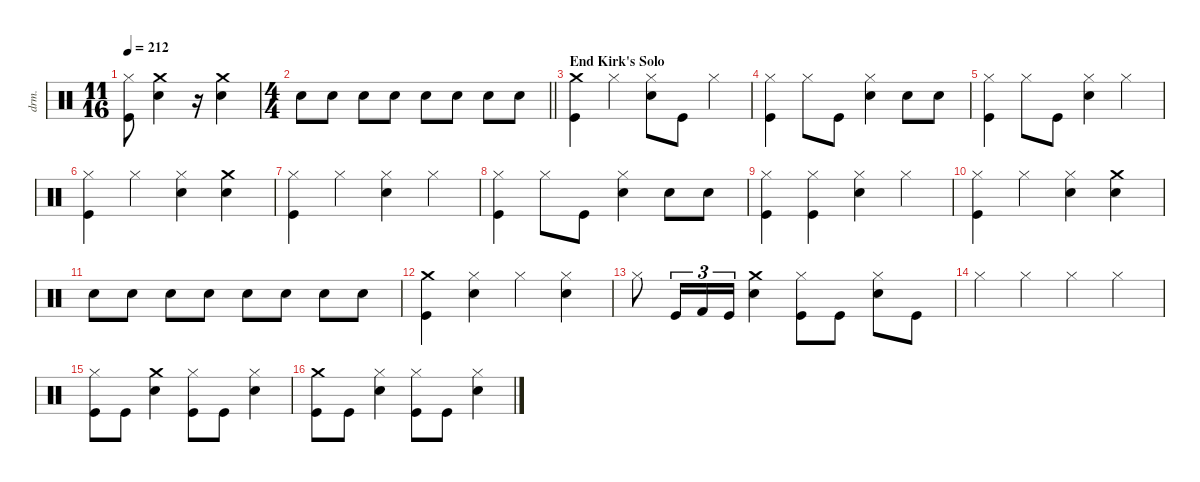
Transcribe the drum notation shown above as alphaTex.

\defaultSystemsLayout 4
\hideDynamics
\bracketExtendMode nobrackets
\track ("Lars Ulrich" "drm.") {instrument percussion}
\staff {score}
\articulation defaults
\ts (11 16)
\beaming (8 3 2)
\tempo 212
\clef neutral
\ks c
("Hi-Hat (closed)" "Kick (hit)").8{dy fff} ("Snare (hit) 2" "Crash medium (hit)").4 r.16 ("Snare (hit) 2" "Crash medium (hit)").4 |
\ts (4 4)
\beaming (8 2 2 2 2)
\barLineRight lightlight "Snare (hit) 2".8 "Snare (hit) 2".8 "Snare (hit) 2".8 "Snare (hit) 2".8 "Snare (hit) 2".8 "Snare (hit) 2".8 "Snare (hit) 2".8 "Snare (hit) 2".8
|
\section ("" "End Kirk's Solo")
("Kick (hit)" "Crash medium (hit)").4 "Hi-Hat (closed)".4 ("Snare (hit) 2" "Hi-Hat (closed)").8 "Kick (hit)".8 "Hi-Hat (closed)".4 |
("Kick (hit)" "Hi-Hat (closed)").4 "Hi-Hat (closed)".8 "Kick (hit)".8 ("Hi-Hat (closed)" "Snare (hit) 2").4 "Snare (hit) 2".8 "Snare (hit) 2".8 |
("Hi-Hat (closed)" "Kick (hit)").4 "Hi-Hat (closed)".8 "Kick (hit)".8 ("Snare (hit) 2" "Hi-Hat (closed)").4 "Hi-Hat (closed)".4 |
("Kick (hit)" "Hi-Hat (closed)").4 "Hi-Hat (closed)".4 ("Hi-Hat (closed)" "Snare (hit) 2").4 ("Snare (hit) 2" "Crash medium (hit)").4 |
("Kick (hit)" "Hi-Hat (closed)").4 "Hi-Hat (closed)".4 ("Snare (hit) 2" "Hi-Hat (closed)").4 "Hi-Hat (closed)".4 |
("Kick (hit)" "Hi-Hat (closed)").4 "Hi-Hat (closed)".8 "Kick (hit)".8 ("Snare (hit) 2" "Hi-Hat (closed)").4 "Snare (hit) 2".8 "Snare (hit) 2".8 |
("Kick (hit)" "Hi-Hat (closed)").4 ("Kick (hit)" "Hi-Hat (closed)").4 ("Snare (hit) 2" "Hi-Hat (closed)").4 "Hi-Hat (closed)".4 |
("Kick (hit)" "Hi-Hat (closed)").4 "Hi-Hat (closed)".4 ("Snare (hit) 2" "Hi-Hat (closed)").4 ("Snare (hit) 2" "Crash medium (hit)").4 |
"Snare (hit) 2".8 "Snare (hit) 2".8 "Snare (hit) 2".8 "Snare (hit) 2".8 "Snare (hit) 2".8 "Snare (hit) 2".8 "Snare (hit) 2".8 "Snare (hit) 2".8 |
("Kick (hit)" "Crash medium (hit)").4 ("Hi-Hat (closed)" "Snare (hit) 2").4 "Hi-Hat (closed)".4 ("Snare (hit) 2" "Hi-Hat (closed)").4 |
"Hi-Hat (closed)".8 "Kick (hit)".16{tu (3 2)} "Kick (hit) 2".16{tu (3 2)} "Kick (hit)".16{tu (3 2)} ("Snare (hit) 2" "Crash medium (hit)").4 ("Kick (hit)" "Hi-Hat (closed)").8 "Kick (hit)".8 ("Snare (hit) 2" "Hi-Hat (closed)").8 "Kick (hit)".8 |
"Hi-Hat (closed)".4 "Hi-Hat (closed)".4 "Hi-Hat (closed)".4 "Hi-Hat (closed)".4 |
("Kick (hit)" "Hi-Hat (closed)").8 "Kick (hit)".8 ("Snare (hit) 2" "Crash medium (hit)").4 ("Hi-Hat (closed)" "Kick (hit)").8 "Kick (hit)".8 ("Snare (hit) 2" "Hi-Hat (closed)").4 |
("Kick (hit)" "Crash medium (hit)").8 "Kick (hit)".8 ("Snare (hit) 2" "Hi-Hat (closed)").4 ("Kick (hit)" "Hi-Hat (closed)").8 "Kick (hit)".8 ("Snare (hit) 2" "Hi-Hat (closed)").4
